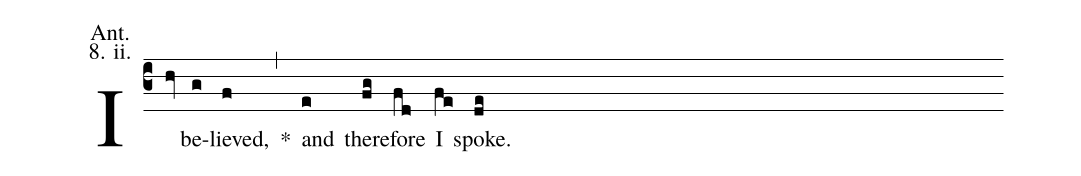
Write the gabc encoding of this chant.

annotation: Ant.;
annotation: 8. ii.;
%%
(c3) I(hv) be(g)lieved,(f) <sp>*</sp>(,) and(e) there(fg)fore(fd) I(fe) spoke.(de)
